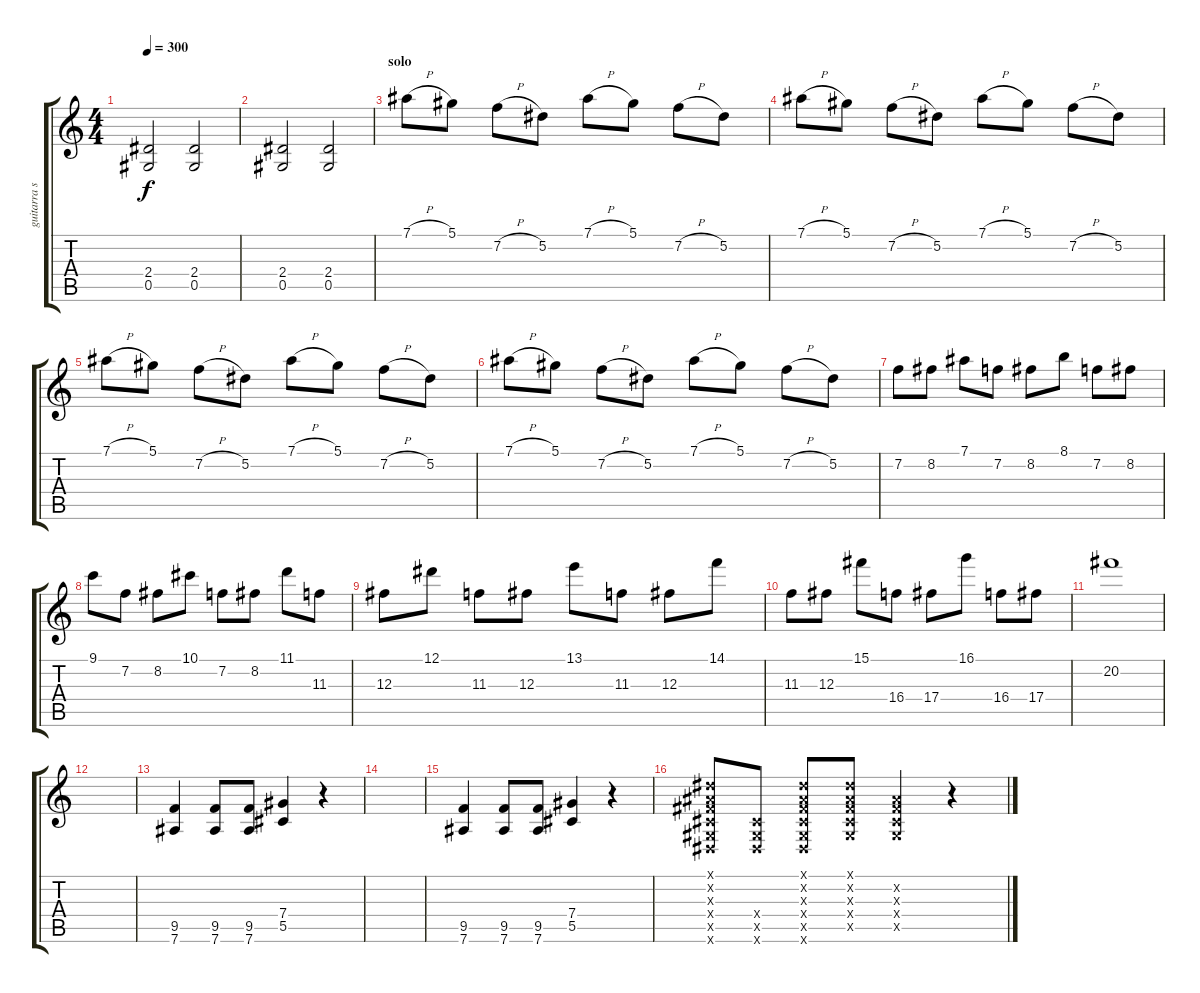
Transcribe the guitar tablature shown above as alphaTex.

\track ("guitarra solo" "guitarra s") {instrument distortionguitar}
\staff {score tabs}
\tuning (Eb4 Bb3 Gb3 Db3 Ab2 Eb2) {hide}
\ts (4 4)
\tempo 300
\clef g2
\ks c
(2.4 0.5).2{dy f} (2.4 0.5).2 |
(2.4 0.5).2 (2.4 0.5).2 |
\section ("" "solo")
7.1{h}.8 5.1.8 7.2{h}.8 5.2.8 7.1{h}.8 5.1.8 7.2{h}.8 5.2.8 |
7.1{h}.8 5.1.8 7.2{h}.8 5.2.8 7.1{h}.8 5.1.8 7.2{h}.8 5.2.8 |
7.1{h}.8 5.1.8 7.2{h}.8 5.2.8 7.1{h}.8 5.1.8 7.2{h}.8 5.2.8 |
7.1{h}.8 5.1.8 7.2{h}.8 5.2.8 7.1{h}.8 5.1.8 7.2{h}.8 5.2.8 |
7.2.8 8.2.8 7.1.8 7.2.8 8.2.8 8.1.8 7.2.8 8.2.8 |
9.1.8 7.2.8 8.2.8 10.1.8 7.2.8 8.2.8 11.1.8 11.3.8 |
12.3.8 12.1.8 11.3.8 12.3.8 13.1.8 11.3.8 12.3.8 14.1.8 |
11.3.8 12.3.8 15.1.8 16.4.8 17.4.8 16.1.8 16.4.8 17.4.8 |
20.2.1 |
|
(9.5 7.6).4 (9.5 7.6).8 (9.5 7.6).8 (7.4 5.5).4 r.4 |
|
(9.5 7.6).4 (9.5 7.6).8 (9.5 7.6).8 (7.4 5.5).4 r.4 |
(0.1{x} 0.2{x} 0.3{x} 0.4{x} 0.5{x} 0.6{x}).8 (0.4{x} 0.5{x} 0.6{x}).8 (0.1{x} 0.2{x} 0.3{x} 0.4{x} 0.5{x} 0.6{x}).8 (0.1{x} 0.2{x} 0.3{x} 0.4{x} 0.5{x}).8 (0.2{x} 0.3{x} 0.4{x} 0.5{x}).4 r.4
